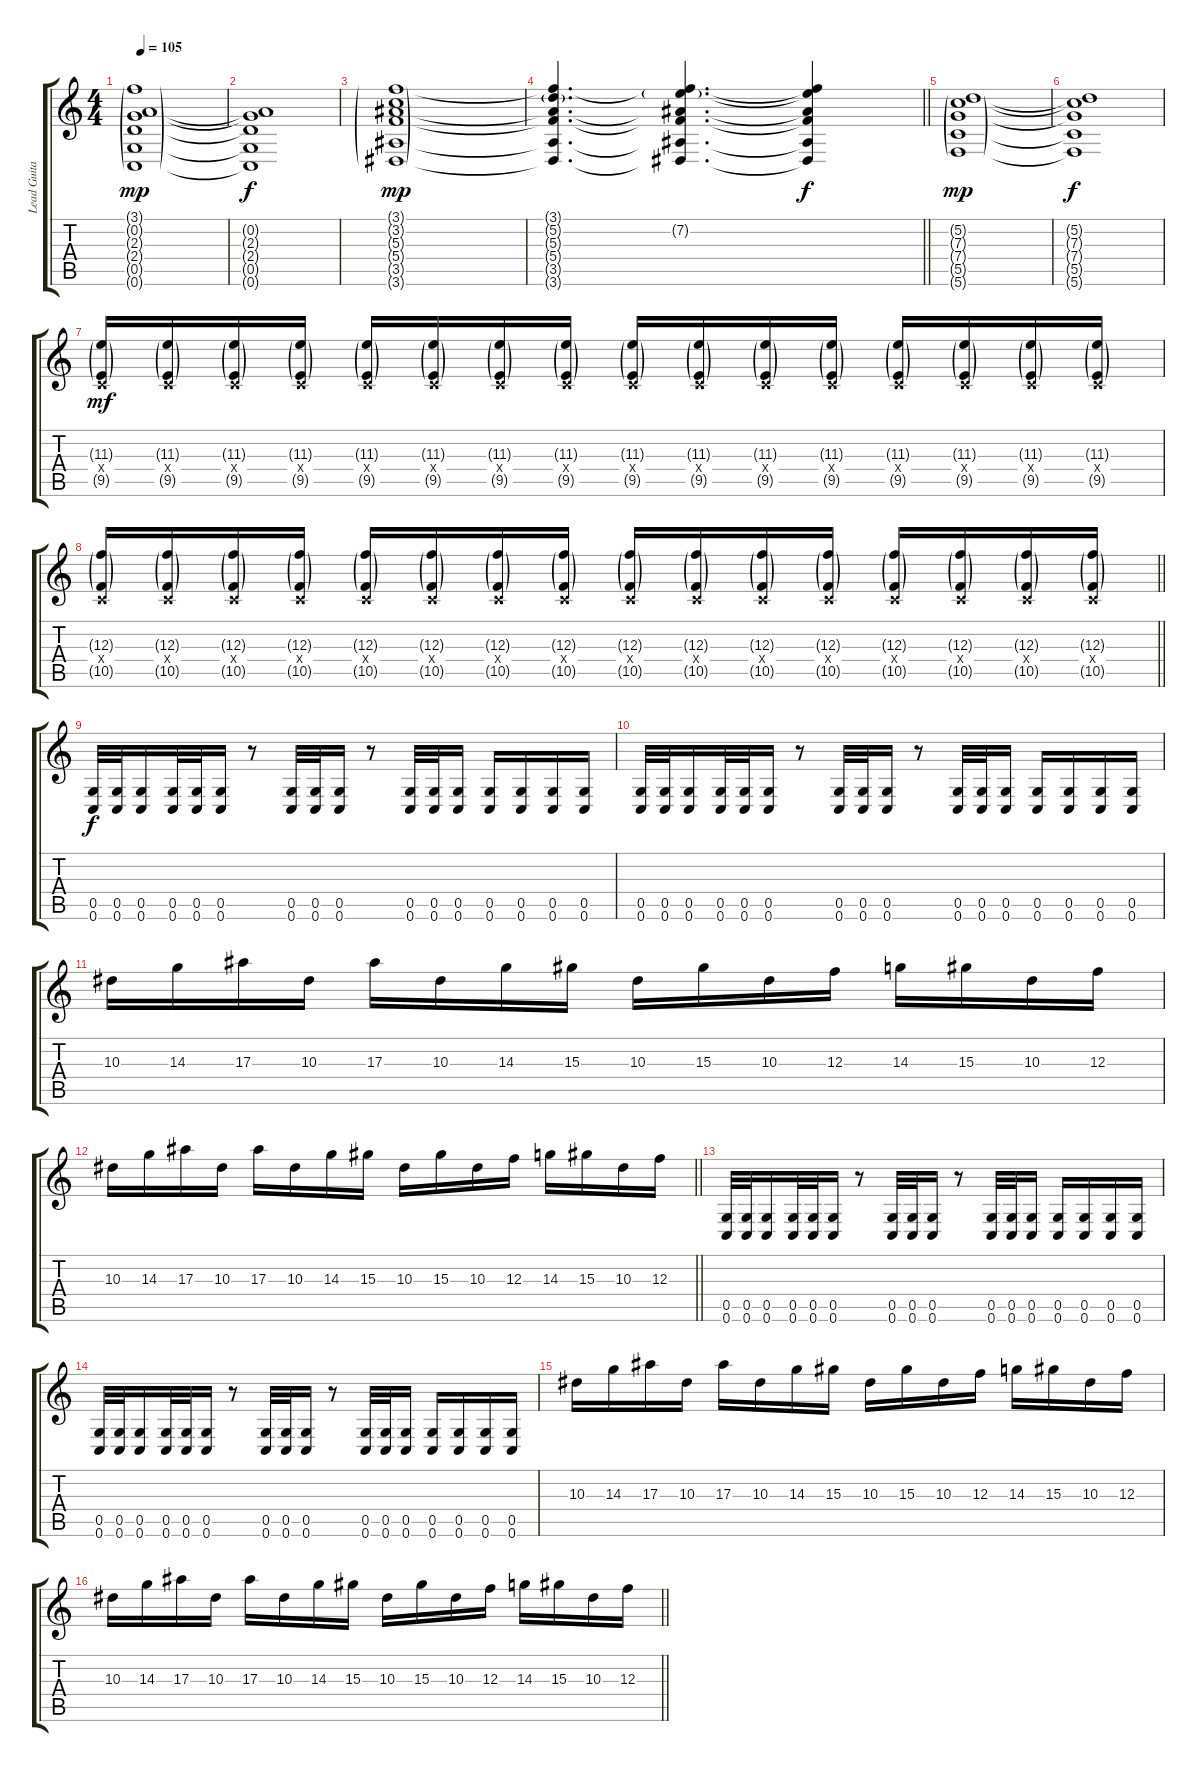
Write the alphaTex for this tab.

\track ("Lead Guitar" "Lead Guita") {instrument distortionguitar}
\staff {score tabs}
\tuning (D4 A3 F3 C3 G2 C2) {hide}
\ts (4 4)
\section ("" "")
\tempo 105
\clef g2
\ks c
(3.1{g} 0.2{g} 2.3{g} 2.4{g} 0.5{g} 0.6{g}).1{dy mp instrument distortionguitar} |
(0.2{t} 2.3{t} 2.4{t} 0.5{t} 0.6{t}).1{dy f} |
(3.1{g} 3.2{g} 5.3{g} 5.4{g} 3.5{g} 3.6{g}).1{dy mp} |
\barLineRight lightlight
(3.1{t} 5.2{g} 5.3{t} 5.4{t} 3.5{t} 3.6{t}).4{d} (3.1{t} 7.2{g} 5.3{t} 5.4{t} 3.5{t} 3.6{t}).4{d} (3.1{t} 7.2{t} 5.3{t} 5.4{t} 3.5{t} 3.6{t}).4{dy f} |
\section ("" "")
(5.2{g} 7.3{g} 7.4{g} 5.5{g} 5.6{g}).1{dy mp} |
(5.2{t} 7.3{t} 7.4{t} 5.5{t} 5.6{t}).1{dy f} |
(11.3{g} 0.4{x} 9.5{g}).16{dy mf} (11.3{g} 0.4{x} 9.5{g}).16 (11.3{g} 0.4{x} 9.5{g}).16 (11.3{g} 0.4{x} 9.5{g}).16 (11.3{g} 0.4{x} 9.5{g}).16 (11.3{g} 0.4{x} 9.5{g}).16 (11.3{g} 0.4{x} 9.5{g}).16 (11.3{g} 0.4{x} 9.5{g}).16 (11.3{g} 0.4{x} 9.5{g}).16 (11.3{g} 0.4{x} 9.5{g}).16 (11.3{g} 0.4{x} 9.5{g}).16 (11.3{g} 0.4{x} 9.5{g}).16 (11.3{g} 0.4{x} 9.5{g}).16 (11.3{g} 0.4{x} 9.5{g}).16 (11.3{g} 0.4{x} 9.5{g}).16 (11.3{g} 0.4{x} 9.5{g}).16 |
\barLineRight lightlight
(12.3{g} 0.4{x} 10.5{g}).16 (12.3{g} 0.4{x} 10.5{g}).16 (12.3{g} 0.4{x} 10.5{g}).16 (12.3{g} 0.4{x} 10.5{g}).16 (12.3{g} 0.4{x} 10.5{g}).16 (12.3{g} 0.4{x} 10.5{g}).16 (12.3{g} 0.4{x} 10.5{g}).16 (12.3{g} 0.4{x} 10.5{g}).16 (12.3{g} 0.4{x} 10.5{g}).16 (12.3{g} 0.4{x} 10.5{g}).16 (12.3{g} 0.4{x} 10.5{g}).16 (12.3{g} 0.4{x} 10.5{g}).16 (12.3{g} 0.4{x} 10.5{g}).16 (12.3{g} 0.4{x} 10.5{g}).16 (12.3{g} 0.4{x} 10.5{g}).16 (12.3{g} 0.4{x} 10.5{g}).16 |
\section ("" "")
(0.5 0.6).32{dy f balance 8} (0.5 0.6).32 (0.5 0.6).16 (0.5 0.6).32 (0.5 0.6).32 (0.5 0.6).16 r.8 (0.5 0.6).32 (0.5 0.6).32 (0.5 0.6).16 r.8 (0.5 0.6).32 (0.5 0.6).32 (0.5 0.6).16 (0.5 0.6).16 (0.5 0.6).16 (0.5 0.6).16 (0.5 0.6).16 |
(0.5 0.6).32 (0.5 0.6).32 (0.5 0.6).16 (0.5 0.6).32 (0.5 0.6).32 (0.5 0.6).16 r.8 (0.5 0.6).32 (0.5 0.6).32 (0.5 0.6).16 r.8 (0.5 0.6).32 (0.5 0.6).32 (0.5 0.6).16 (0.5 0.6).16 (0.5 0.6).16 (0.5 0.6).16 (0.5 0.6).16 |
10.3.16 14.3.16 17.3.16 10.3.16 17.3.16 10.3.16 14.3.16 15.3.16 10.3.16 15.3.16 10.3.16 12.3.16 14.3.16 15.3.16 10.3.16 12.3.16 |
\barLineRight lightlight
10.3.16 14.3.16 17.3.16 10.3.16 17.3.16 10.3.16 14.3.16 15.3.16 10.3.16 15.3.16 10.3.16 12.3.16 14.3.16 15.3.16 10.3.16 12.3.16 |
\section ("" "")
(0.5 0.6).32 (0.5 0.6).32 (0.5 0.6).16 (0.5 0.6).32 (0.5 0.6).32 (0.5 0.6).16 r.8 (0.5 0.6).32 (0.5 0.6).32 (0.5 0.6).16 r.8 (0.5 0.6).32 (0.5 0.6).32 (0.5 0.6).16 (0.5 0.6).16 (0.5 0.6).16 (0.5 0.6).16 (0.5 0.6).16 |
(0.5 0.6).32 (0.5 0.6).32 (0.5 0.6).16 (0.5 0.6).32 (0.5 0.6).32 (0.5 0.6).16 r.8 (0.5 0.6).32 (0.5 0.6).32 (0.5 0.6).16 r.8 (0.5 0.6).32 (0.5 0.6).32 (0.5 0.6).16 (0.5 0.6).16 (0.5 0.6).16 (0.5 0.6).16 (0.5 0.6).16 |
10.3.16 14.3.16 17.3.16 10.3.16 17.3.16 10.3.16 14.3.16 15.3.16 10.3.16 15.3.16 10.3.16 12.3.16 14.3.16 15.3.16 10.3.16 12.3.16 |
\barLineRight lightlight
10.3.16 14.3.16 17.3.16 10.3.16 17.3.16 10.3.16 14.3.16 15.3.16 10.3.16 15.3.16 10.3.16 12.3.16 14.3.16 15.3.16 10.3.16 12.3.16
